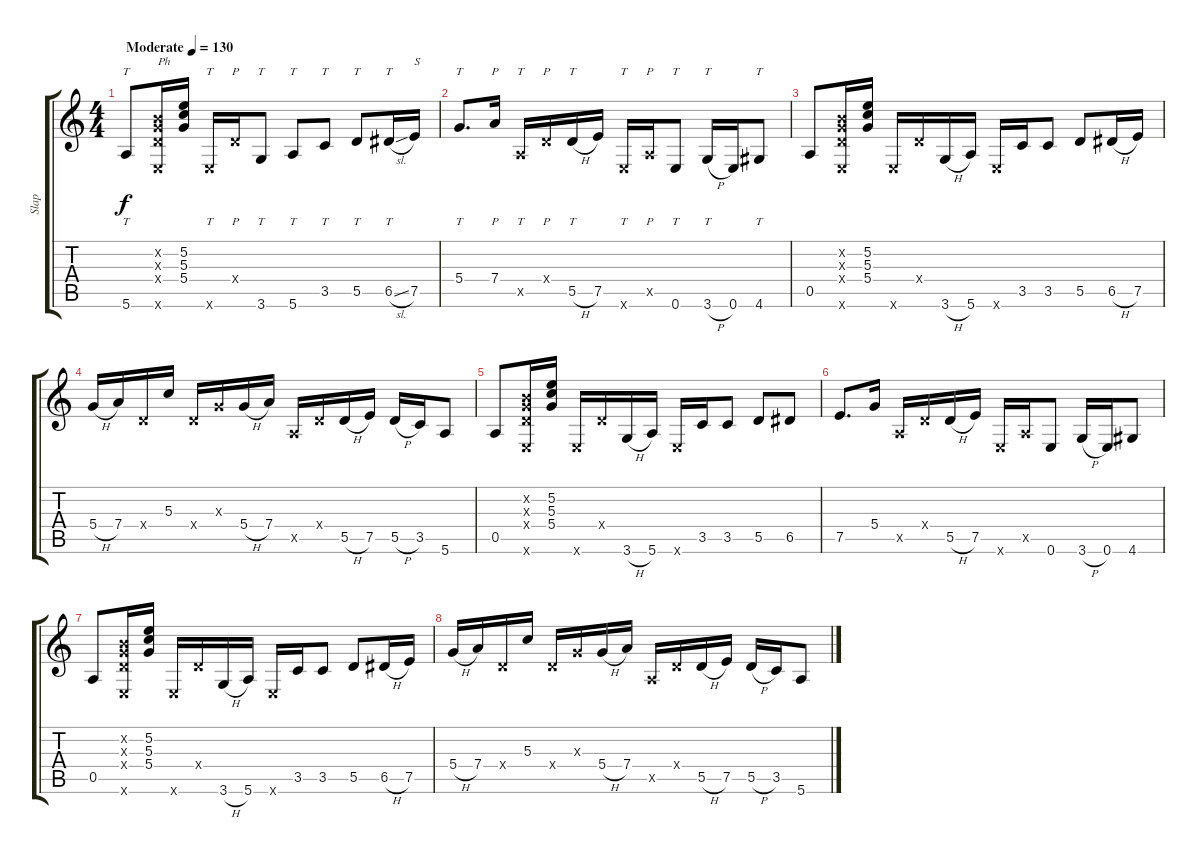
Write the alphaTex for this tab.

\track ("Slap" "Slap") {instrument electricguitarclean}
\staff {score tabs}
\tuning (E4 B3 G3 D3 A2 E2) {hide}
\ts (4 4)
\tempo (130 "Moderate")
\clef g2
\ks c
5.6.8{tt dy f instrument electricguitarclean} (0.2{x} 0.3{x} 0.4{x} 0.6{x}).16{txt "Ph"} (5.2 5.3 5.4).16 0.6{x}.16{tt} 0.4{x}.16{p} 3.6.8{tt} 5.6.8{tt} 3.5.8{tt} 5.5.8{tt} 6.5{sl}.16{tt} 7.5.16{txt "S"} |
5.4.8{tt d} 7.4.16{p} 0.5{x}.16{tt} 0.4{x}.16{p} 5.5{h}.16{tt} 7.5.16 0.6{x}.16{tt} 0.5{x}.16{p} 0.6.8{tt} 3.6{h}.16{tt} 0.6.16 4.6.8{tt} |
0.5.8 (0.2{x} 0.3{x} 0.4{x} 0.6{x}).16 (5.2 5.3 5.4).16 0.6{x}.16 0.4{x}.16 3.6{h}.16 5.6.16 0.6{x}.16 3.5.16 3.5.8 5.5.8 6.5{h}.16 7.5.16 |
5.4{h}.16 7.4.16 0.4{x}.16 5.3.16 0.4{x}.16 0.3{x}.16 5.4{h}.16 7.4.16 0.5{x}.16 0.4{x}.16 5.5{h}.16 7.5.16 5.5{h}.16 3.5.16 5.6.8 |
0.5.8 (0.2{x} 0.3{x} 0.4{x} 0.6{x}).16 (5.2 5.3 5.4).16 0.6{x}.16 0.4{x}.16 3.6{h}.16 5.6.16 0.6{x}.16 3.5.16 3.5.8 5.5.8 6.5.8 |
7.5.8{d} 5.4.16 0.5{x}.16 0.4{x}.16 5.5{h}.16 7.5.16 0.6{x}.16 0.5{x}.16 0.6.8 3.6{h}.16 0.6.16 4.6.8 |
0.5.8 (0.2{x} 0.3{x} 0.4{x} 0.6{x}).16 (5.2 5.3 5.4).16 0.6{x}.16 0.4{x}.16 3.6{h}.16 5.6.16 0.6{x}.16 3.5.16 3.5.8 5.5.8 6.5{h}.16 7.5.16 |
5.4{h}.16 7.4.16 0.4{x}.16 5.3.16 0.4{x}.16 0.3{x}.16 5.4{h}.16 7.4.16 0.5{x}.16 0.4{x}.16 5.5{h}.16 7.5.16 5.5{h}.16 3.5.16 5.6.8
